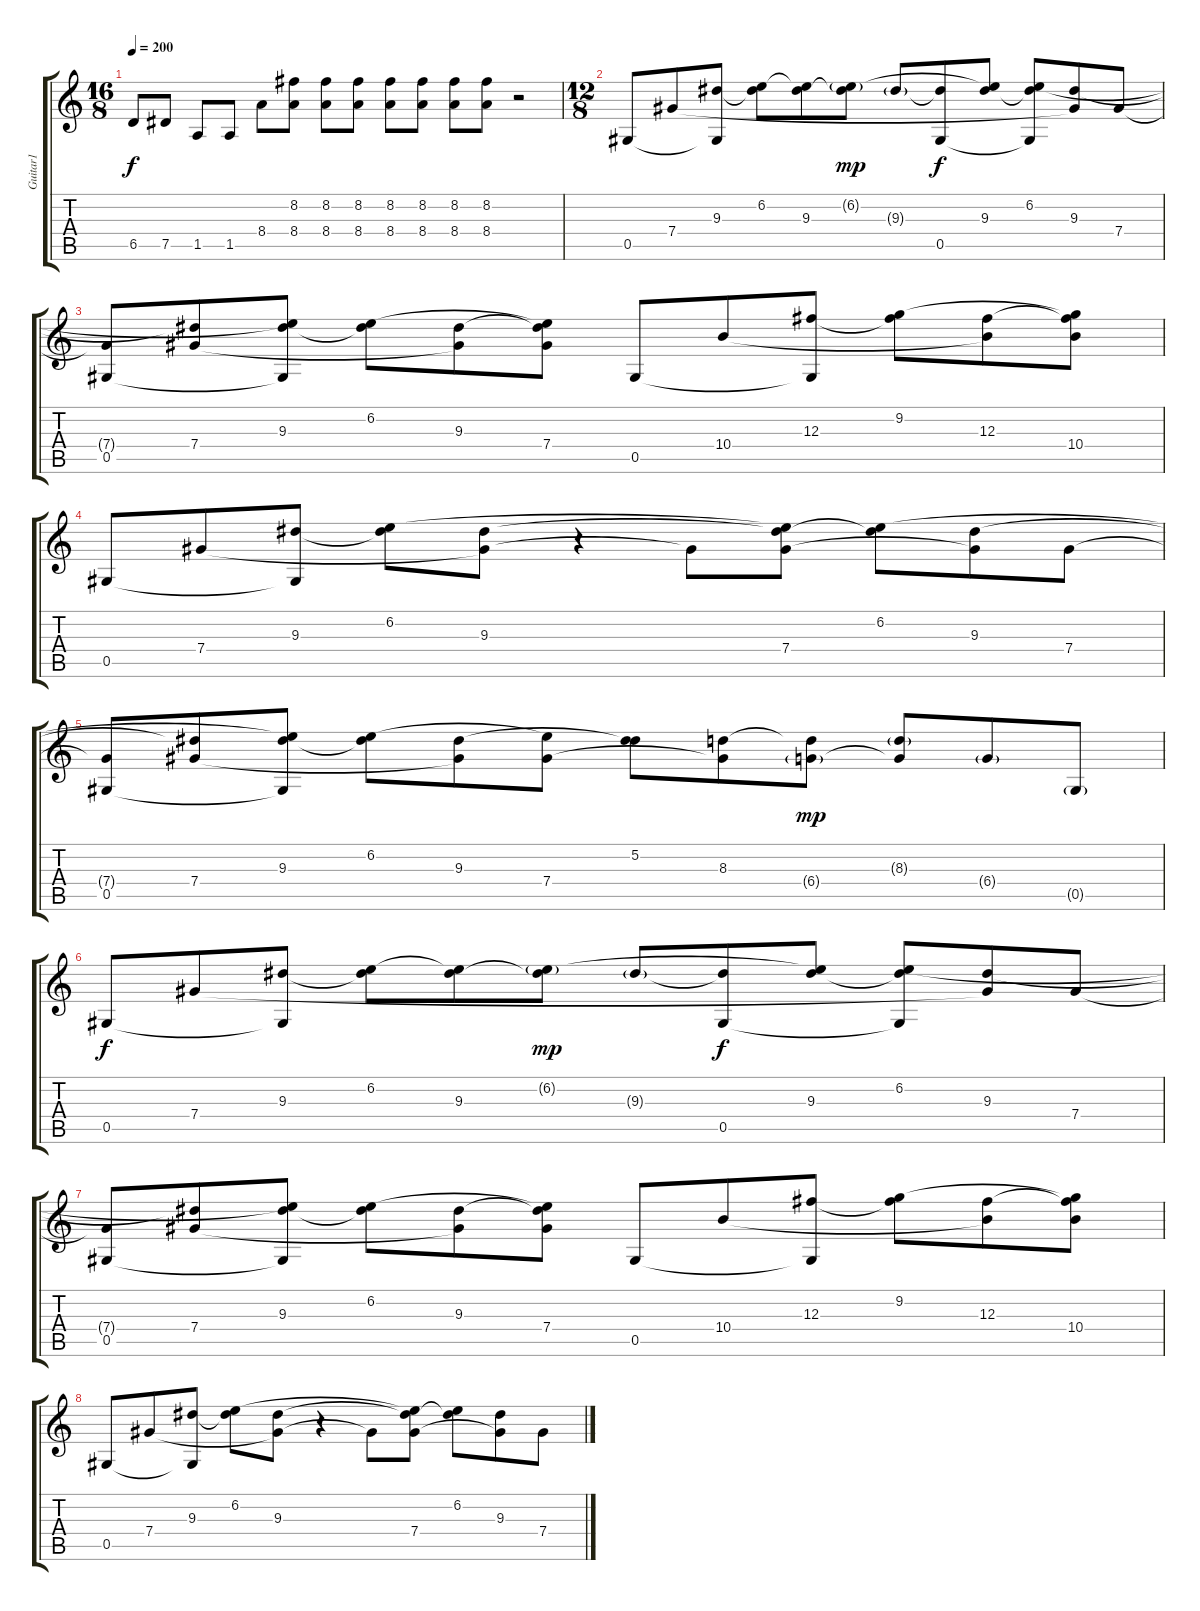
\track ("Guitar1" "Guitar1") {instrument distortionguitar}
\staff {score tabs}
\tuning (Eb4 Bb3 Gb3 Db3 Ab2 Eb2) {hide}
\ts (16 8)
\tempo 200
\clef g2
\ks c
6.5.8{dy f} 7.5.8 1.5.8 1.5.8 8.4.8 (8.2 8.4).8 (8.2 8.4).8 (8.2 8.4).8 (8.2 8.4).8 (8.2 8.4).8 (8.2 8.4).8 (8.2 8.4).8 r.2 |
\ts (12 8)
0.5.8 7.4.8 (9.3 0.5{t}).8 (6.2 9.3{t}).8 (6.2{t} 9.3).8 (6.2{g} 9.3{t}).8{dy mp} 9.3{g}.8 (9.3{t} 0.5).8{dy f} (6.2{t} 9.3).8 (6.2 9.3{t} 0.5{t}).8 (9.3 7.4{t}).8 7.4.8 |
(7.4{t} 0.5).8 (9.3{t} 7.4).8 (6.2{t} 9.3 0.5{t}).8 (6.2 9.3{t}).8 (9.3 7.4{t}).8 (6.2{t} 9.3{t} 7.4).8 0.5.8 10.4.8 (12.3 0.5{t}).8 (9.2 12.3{t}).8 (12.3 10.4{t}).8 (9.2{t} 12.3{t} 10.4).8 |
0.5.8 7.4.8 (9.3 0.5{t}).8 (6.2 9.3{t}).8 (9.3 7.4{t}).8 r.4 7.4{t}.8 (6.2{t} 9.3{t} 7.4).8 (6.2 9.3{t}).8 (9.3 7.4{t}).8 7.4.8 |
(7.4{t} 0.5).8 (9.3{t} 7.4).8 (6.2{t} 9.3 0.5{t}).8 (6.2 9.3{t}).8 (9.3 7.4{t}).8 (6.2{t} 7.4).8 (5.2 9.3{t}).8 (8.3 7.4{t}).8 (8.3{t} 6.4{g}).8{dy mp} (8.3{g} 6.4{t}).8 6.4{g}.8 0.5{g}.8 |
0.5.8{dy f} 7.4.8 (9.3 0.5{t}).8 (6.2 9.3{t}).8 (6.2{t} 9.3).8 (6.2{g} 9.3{t}).8{dy mp} 9.3{g}.8 (9.3{t} 0.5).8{dy f} (6.2{t} 9.3).8 (6.2 9.3{t} 0.5{t}).8 (9.3 7.4{t}).8 7.4.8 |
(7.4{t} 0.5).8 (9.3{t} 7.4).8 (6.2{t} 9.3 0.5{t}).8 (6.2 9.3{t}).8 (9.3 7.4{t}).8 (6.2{t} 9.3{t} 7.4).8 0.5.8 10.4.8 (12.3 0.5{t}).8 (9.2 12.3{t}).8 (12.3 10.4{t}).8 (9.2{t} 12.3{t} 10.4).8 |
0.5.8 7.4.8 (9.3 0.5{t}).8 (6.2 9.3{t}).8 (9.3 7.4{t}).8 r.4 7.4{t}.8 (6.2{t} 9.3{t} 7.4).8 (6.2 9.3{t}).8 (9.3 7.4{t}).8 7.4.8
